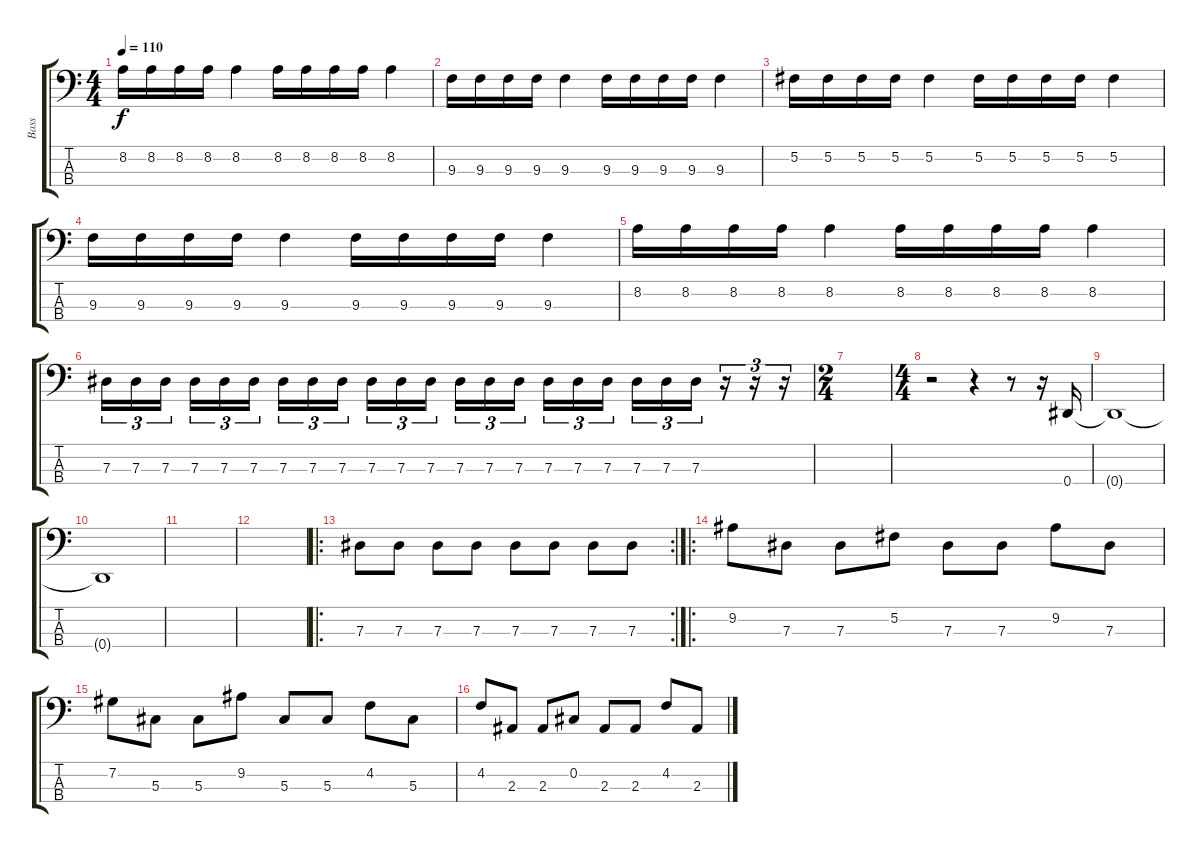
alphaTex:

\track ("Bass" "Bass") {instrument electricbassfinger}
\staff {score tabs}
\tuning (Gb2 Db2 Ab1 Eb1) {hide}
\ts (4 4)
\tempo 110
\clef f4
\ks c
8.2.16{dy f} 8.2.16 8.2.16 8.2.16 8.2.4 8.2.16 8.2.16 8.2.16 8.2.16 8.2.4 |
9.3.16 9.3.16 9.3.16 9.3.16 9.3.4 9.3.16 9.3.16 9.3.16 9.3.16 9.3.4 |
5.2.16 5.2.16 5.2.16 5.2.16 5.2.4 5.2.16 5.2.16 5.2.16 5.2.16 5.2.4 |
9.3.16 9.3.16 9.3.16 9.3.16 9.3.4 9.3.16 9.3.16 9.3.16 9.3.16 9.3.4 |
8.2.16 8.2.16 8.2.16 8.2.16 8.2.4 8.2.16 8.2.16 8.2.16 8.2.16 8.2.4 |
7.3.16{tu (3 2)} 7.3.16{tu (3 2)} 7.3.16{tu (3 2) beam splitsecondary} 7.3.16{tu (3 2)} 7.3.16{tu (3 2)} 7.3.16{tu (3 2)} 7.3.16{tu (3 2)} 7.3.16{tu (3 2)} 7.3.16{tu (3 2) beam splitsecondary} 7.3.16{tu (3 2)} 7.3.16{tu (3 2)} 7.3.16{tu (3 2)} 7.3.16{tu (3 2)} 7.3.16{tu (3 2)} 7.3.16{tu (3 2) beam splitsecondary} 7.3.16{tu (3 2)} 7.3.16{tu (3 2)} 7.3.16{tu (3 2)} 7.3.16{tu (3 2)} 7.3.16{tu (3 2)} 7.3.16{tu (3 2)} r.16{tu (3 2)} r.16{tu (3 2)} r.16{tu (3 2)} |
\ts (2 4)
|
\ts (4 4)
r.2 r.4 r.8 r.16 0.4.16 |
0.4{t}.1 |
0.4{t}.1 |
|
|
\ro
\rc 2
7.3.8 7.3.8 7.3.8 7.3.8 7.3.8 7.3.8 7.3.8 7.3.8 |
\ro
9.2.8 7.3.8 7.3.8 5.2.8 7.3.8 7.3.8 9.2.8 7.3.8 |
7.2.8 5.3.8 5.3.8 9.2.8 5.3.8 5.3.8 4.2.8 5.3.8 |
4.2.8 2.3.8 2.3.8 0.2.8 2.3.8 2.3.8 4.2.8 2.3.8
